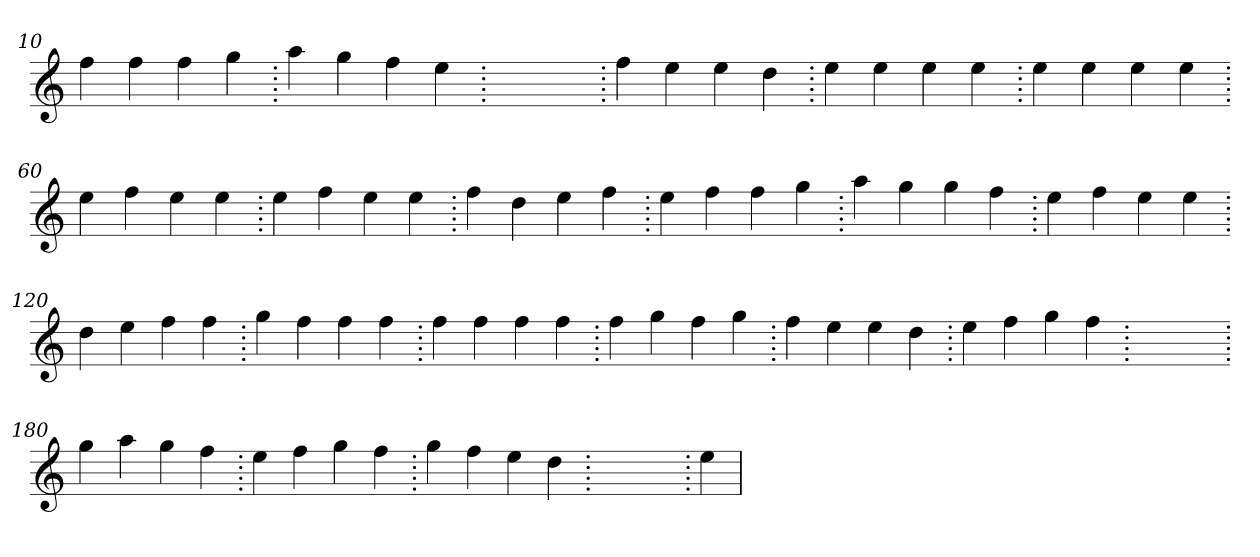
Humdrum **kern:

**kern
*part1
*staff1
*clefG2
=10.
4ff
4ff
4ff
4gg
=20.
4aa
4gg
4ff
4ee
=30.
1ryy
=30.
4ff
4ee
4ee
4dd
=40.
4ee
4ee
4ee
4ee
=50.
4ee
4ee
4ee
4ee
=60.
4ee
4ff
4ee
4ee
=70.
4ee
4ff
4ee
4ee
=80.
4ff
4dd
4ee
4ff
=90.
4ee
4ff
4ff
4gg
=100.
4aa
4gg
4gg
4ff
=110.
4ee
4ff
4ee
4ee
=120.
4dd
4ee
4ff
4ff
=130.
4gg
4ff
4ff
4ff
=140.
4ff
4ff
4ff
4ff
=150.
4ff
4gg
4ff
4gg
=160.
4ff
4ee
4ee
4dd
=170.
4ee
4ff
4gg
4ff
=180.
1ryy
=180.
4gg
4aa
4gg
4ff
=190.
4ee
4ff
4gg
4ff
=200.
4gg
4ff
4ee
4dd
=210.
1ryy
=210.
4ee
=
*-
